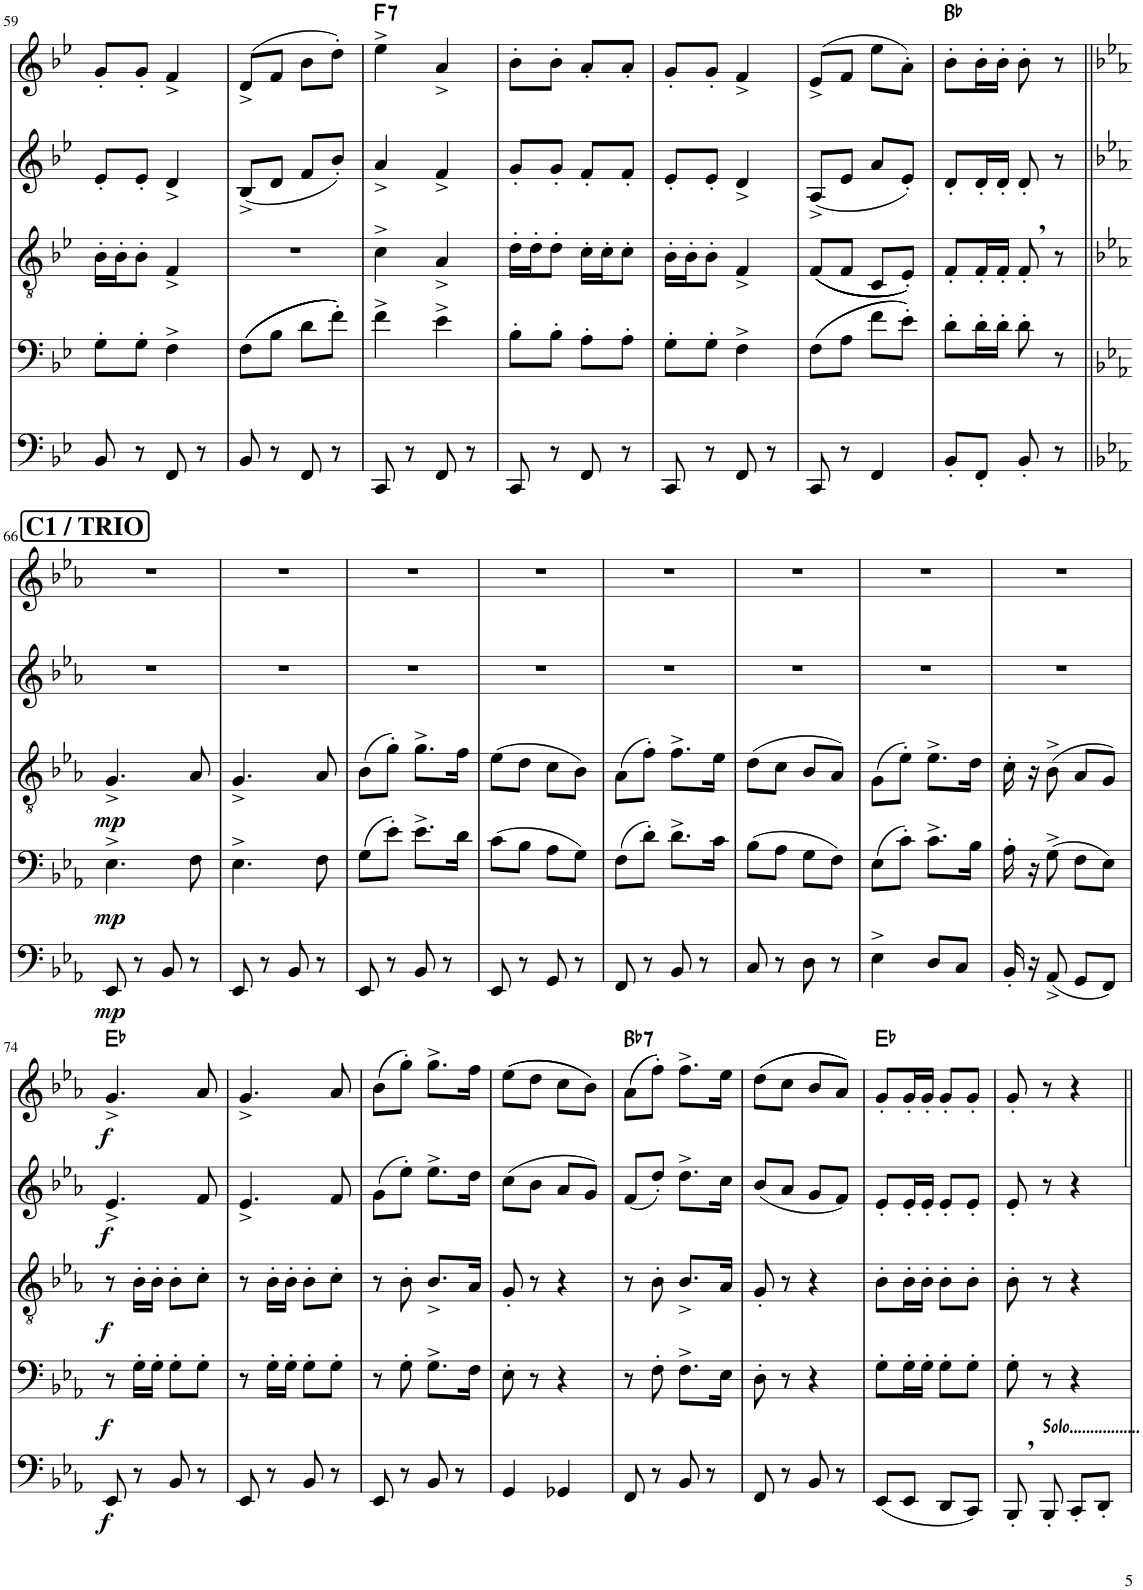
**kern	**dynam	**kern	**dynam	**kern	**dynam	**kern	**dynam	**kern	**dynam	**harte
*part5	*part5	*part4	*part4	*part3	*part3	*part2	*part2	*part1	*part1	*part1
*staff5	*staff5	*staff4	*staff4	*staff3	*staff3	*staff2	*staff2	*staff1	*staff1	*
*I"Tuba (C)	*	*I"Trombone (C)	*	*I"Bass-Tp (Bb)	*	*I"2nd flh (Bb)	*	*I"1st flh (Bb)	*	*
*I'Tba	*	*I'Trb	*	*	*	*	*	*	*	*
!!LO:PB:g=z
*clefF4	*	*clefF4	*	*clefGv2	*	*clefG2	*	*clefG2	*	*
*	*	*	*	*ITrd1c2	*	*ITrd1c2	*	*ITrd1c2	*	*
*k[b-e-]	*	*k[b-e-]	*	*k[b-e-]	*	*k[b-e-]	*	*k[b-e-]	*	*
*M2/4	*	*M2/4	*	*M2/4	*	*M2/4	*	*M2/4	*	*
=59	=59	=59	=59	=59	=59	=59	=59	=59	=59	=59
8BB-/	.	8G'\L	.	16B-'\LL	.	8e-'/L	.	8g'/L	.	.
.	.	.	.	16B-'\J	.	.	.	.	.	.
8r	.	8G'\J	.	8B-'\J	.	8e-'/J	.	8g'/J	.	.
8FF/	.	4F^\	.	4F^/	.	4d^/	.	4f^/	.	.
8r	.	.	.	.	.	.	.	.	.	.
=60	=60	=60	=60	=60	=60	=60	=60	=60	=60	=60
8BB-/	.	((((8F\L	.	2r	.	(8B-^/L	.	(8d^/L	.	.
8r	.	8B-\J	.	.	.	8d/J	.	8f/J	.	.
8FF/	.	8d\L	.	.	.	8f/L	.	8b-\L	.	.
8r	.	8f'\J))))	.	.	.	8b-'/J)	.	8dd'\J)	.	.
=61	=61	=61	=61	=61	=61	=61	=61	=61	=61	=61
!	!	!	!	!	!	!	!	!	!	!LO:H:kt=7
8CC/	.	4f^\	.	4c^\	.	4a^/	.	4ee-^\	.	F:7
8r	.	.	.	.	.	.	.	.	.	.
8FF/	.	4e-^\	.	4A^/	.	4f^/	.	4a^/	.	.
8r	.	.	.	.	.	.	.	.	.	.
=62	=62	=62	=62	=62	=62	=62	=62	=62	=62	=62
8CC/	.	8B-'\L	.	16d'\LL	.	8g'/L	.	8b-'\L	.	.
.	.	.	.	16d'\J	.	.	.	.	.	.
8r	.	8B-'\J	.	8d'\J	.	8g'/J	.	8b-'\J	.	.
8FF/	.	8A'\L	.	16c'\LL	.	8f'/L	.	8a'/L	.	.
.	.	.	.	16c'\J	.	.	.	.	.	.
8r	.	8A'\J	.	8c'\J	.	8f'/J	.	8a'/J	.	.
=63	=63	=63	=63	=63	=63	=63	=63	=63	=63	=63
8CC/	.	8G'\L	.	16B-'\LL	.	8e-'/L	.	8g'/L	.	.
.	.	.	.	16B-'\J	.	.	.	.	.	.
8r	.	8G'\J	.	8B-'\J	.	8e-'/J	.	8g'/J	.	.
8FF/	.	4F^\	.	4F^/	.	4d^/	.	4f^/	.	.
8r	.	.	.	.	.	.	.	.	.	.
=64	=64	=64	=64	=64	=64	=64	=64	=64	=64	=64
8CC/	.	((8F\L	.	(((((8F/L	.	(8A^/L	.	(8e-^/L	.	.
8r	.	8A\J	.	8F/J	.	8e-/J	.	8f/J	.	.
4FF/	.	8f\L	.	8C/L	.	8a/L	.	8ee-\L	.	.
.	.	8e-'\J))	.	8E-'/J)))))	.	8e-'/J)	.	8a'\J)	.	.
=65	=65	=65	=65	=65	=65	=65	=65	=65	=65	=65
8BB-'/L	.	8d'\L	.	8F'/L	.	8d'/L	.	8b-'\L	.	Bb:maj
8FF'/J	.	16d'\L	.	16F'/L	.	16d'/L	.	16b-'\L	.	.
.	.	16d'\JJ	.	16F'/JJ	.	16d'/JJ	.	16b-'\JJ	.	.
8BB-'/	.	8d'\	.	8F',/	.	8d'/	.	8b-'\	.	.
8r	.	8r	.	8r	.	8r	.	8r	.	.
!!LO:LB:g=z
!!LO:REH:place=s1:a:B:cj:fs=14:t=C1 / TRIO
=66||	=66||	=66||	=66||	=66||	=66||	=66||	=66||	=66||	=66||	=66||
*k[b-e-a-]	*	*k[b-e-a-]	*	*k[b-e-a-]	*	*k[b-e-a-]	*	*k[b-e-a-]	*	*
!	!LO:DY:b	!	!LO:DY:b	!	!LO:DY:b	!	!	!	!	!
8EE-/	mp	4.E-^\	mp	4.G^/	mp	2r	.	2r	.	.
8r	.	.	.	.	.	.	.	.	.	.
8BB-/	.	.	.	.	.	.	.	.	.	.
8r	.	8F\	.	8A-/	.	.	.	.	.	.
=67	=67	=67	=67	=67	=67	=67	=67	=67	=67	=67
8EE-/	.	4.E-^\	.	4.G^/	.	2r	.	2r	.	.
8r	.	.	.	.	.	.	.	.	.	.
8BB-/	.	.	.	.	.	.	.	.	.	.
8r	.	8F\	.	8A-/	.	.	.	.	.	.
=68	=68	=68	=68	=68	=68	=68	=68	=68	=68	=68
8EE-/	.	(8G\L	.	(8B-\L	.	2r	.	2r	.	.
8r	.	8e-'\J)	.	8g'\J)	.	.	.	.	.	.
8BB-/	.	8.e-^\L	.	8.g^\L	.	.	.	.	.	.
8r	.	.	.	.	.	.	.	.	.	.
.	.	16d\Jk	.	16f\Jk	.	.	.	.	.	.
=69	=69	=69	=69	=69	=69	=69	=69	=69	=69	=69
8EE-/	.	(8c\L	.	(8e-\L	.	2r	.	2r	.	.
8r	.	8B-\J	.	8d\J	.	.	.	.	.	.
8GG/	.	8A-\L	.	8c\L	.	.	.	.	.	.
8r	.	8G\J)	.	8B-\J)	.	.	.	.	.	.
=70	=70	=70	=70	=70	=70	=70	=70	=70	=70	=70
8FF/	.	(8F\L	.	(8A-\L	.	2r	.	2r	.	.
8r	.	8d'\J)	.	8f'\J)	.	.	.	.	.	.
8BB-/	.	8.d^\L	.	8.f^\L	.	.	.	.	.	.
8r	.	.	.	.	.	.	.	.	.	.
.	.	16c\Jk	.	16e-\Jk	.	.	.	.	.	.
=71	=71	=71	=71	=71	=71	=71	=71	=71	=71	=71
8C/	.	(8B-\L	.	(8d\L	.	2r	.	2r	.	.
8r	.	8A-\J	.	8c\J	.	.	.	.	.	.
8D\	.	8G\L	.	8B-/L	.	.	.	.	.	.
8r	.	8F\J)	.	8A-/J)	.	.	.	.	.	.
=72	=72	=72	=72	=72	=72	=72	=72	=72	=72	=72
4E-^\	.	(8E-\L	.	(8G\L	.	2r	.	2r	.	.
.	.	8c'\J)	.	8e-'\J)	.	.	.	.	.	.
8D/L	.	8.c^\L	.	8.e-^\L	.	.	.	.	.	.
8C/J	.	.	.	.	.	.	.	.	.	.
.	.	16B-\Jk	.	16d\Jk	.	.	.	.	.	.
=73	=73	=73	=73	=73	=73	=73	=73	=73	=73	=73
16BB-'/	.	16A-'\	.	16c'\	.	2r	.	2r	.	.
16r	.	16r	.	16r	.	.	.	.	.	.
(8AA-^/	.	(8G^\	.	(8B-^\	.	.	.	.	.	.
8GG/L	.	8F\L	.	8A-/L	.	.	.	.	.	.
8FF/J)	.	8E-\J)	.	8G/J)	.	.	.	.	.	.
!!LO:LB:g=z
=74	=74	=74	=74	=74	=74	=74	=74	=74	=74	=74
!	!LO:DY:b	!	!LO:DY:b	!	!LO:DY:b	!	!LO:DY:b	!	!LO:DY:b	!
8EE-/	f	8r	f	8r	f	4.e-^/	f	4.g^/	f	Eb:maj
8r	.	16G'\LL	.	16B-'\LL	.	.	.	.	.	.
.	.	16G'\JJ	.	16B-'\JJ	.	.	.	.	.	.
8BB-/	.	8G'\L	.	8B-'\L	.	.	.	.	.	.
8r	.	8G'\J	.	8c'\J	.	8f/	.	8a-/	.	.
=75	=75	=75	=75	=75	=75	=75	=75	=75	=75	=75
8EE-/	.	8r	.	8r	.	4.e-^/	.	4.g^/	.	.
8r	.	16G'\LL	.	16B-'\LL	.	.	.	.	.	.
.	.	16G'\JJ	.	16B-'\JJ	.	.	.	.	.	.
8BB-/	.	8G'\L	.	8B-'\L	.	.	.	.	.	.
8r	.	8G'\J	.	8c'\J	.	8f/	.	8a-/	.	.
=76	=76	=76	=76	=76	=76	=76	=76	=76	=76	=76
8EE-/	.	8r	.	8r	.	(8g\L	.	((8b-\L	.	.
8r	.	8G'\	.	8B-'\	.	8ee-'\J)	.	8gg'\J))	.	.
8BB-/	.	8.G^\L	.	8.B-^/L	.	8.ee-^\L	.	8.gg^\L	.	.
8r	.	.	.	.	.	.	.	.	.	.
.	.	16F\Jk	.	16A-/Jk	.	16dd\Jk	.	16ff\Jk	.	.
=77	=77	=77	=77	=77	=77	=77	=77	=77	=77	=77
4GG/	.	8E-'\	.	8G'/	.	(8cc\L	.	((8ee-\L	.	.
.	.	8r	.	8r	.	8b-\J	.	8dd\J	.	.
4GG-X/	.	4r	.	4r	.	8a-/L	.	8cc\L	.	.
.	.	.	.	.	.	8g/J)	.	8b-\J))	.	.
=78	=78	=78	=78	=78	=78	=78	=78	=78	=78	=78
!	!	!	!	!	!	!	!	!	!	!LO:H:kt=7
8FF/	.	8r	.	8r	.	(8f/L	.	((8a-\L	.	Bb:7
8r	.	8F'\	.	8B-'\	.	8dd'/J)	.	8ff'\J))	.	.
8BB-/	.	8.F^\L	.	8.B-^/L	.	8.dd^\L	.	8.ff^\L	.	.
8r	.	.	.	.	.	.	.	.	.	.
.	.	16E-\Jk	.	16A-/Jk	.	16cc\Jk	.	16ee-\Jk	.	.
=79	=79	=79	=79	=79	=79	=79	=79	=79	=79	=79
8FF/	.	8D'\	.	8G'/	.	(8b-/L	.	((8dd\L	.	.
8r	.	8r	.	8r	.	8a-/J	.	8cc\J	.	.
8BB-/	.	4r	.	4r	.	8g/L	.	8b-/L	.	.
8r	.	.	.	.	.	8f/J)	.	8a-/J))	.	.
=80	=80	=80	=80	=80	=80	=80	=80	=80	=80	=80
(8EE-/L	.	8G'\L	.	8B-'\L	.	8e-'/L	.	8g'/L	.	Eb:maj
8EE-/J	.	16G'\L	.	16B-'\L	.	16e-'/L	.	16g'/L	.	.
.	.	16G'\JJ	.	16B-'\JJ	.	16e-'/JJ	.	16g'/JJ	.	.
8DD/L	.	8G'\L	.	8B-'\L	.	8e-'/L	.	8g'/L	.	.
8CC/J)	.	8G'\J	.	8B-'\J	.	8e-'/J	.	8g'/J	.	.
=81	=81	=81	=81	=81	=81	=81	=81	=81	=81	=81
8BBB-',/	.	8G'\	.	8B-'\	.	8e-'/	.	8g'/	.	.
!LO:TX:a:t=Solo.................	!	!	!	!	!	!	!	!	!	!
8BBB-'/	.	8r	.	8r	.	8r	.	8r	.	.
8CC'/L	.	4r	.	4r	.	4r	.	4r	.	.
8DD'/J	.	.	.	.	.	.	.	.	.	.
=||	=||	=||	=||	=||	=||	=||	=||	=||	=||	=||
*-	*-	*-	*-	*-	*-	*-	*-	*-	*-	*-
